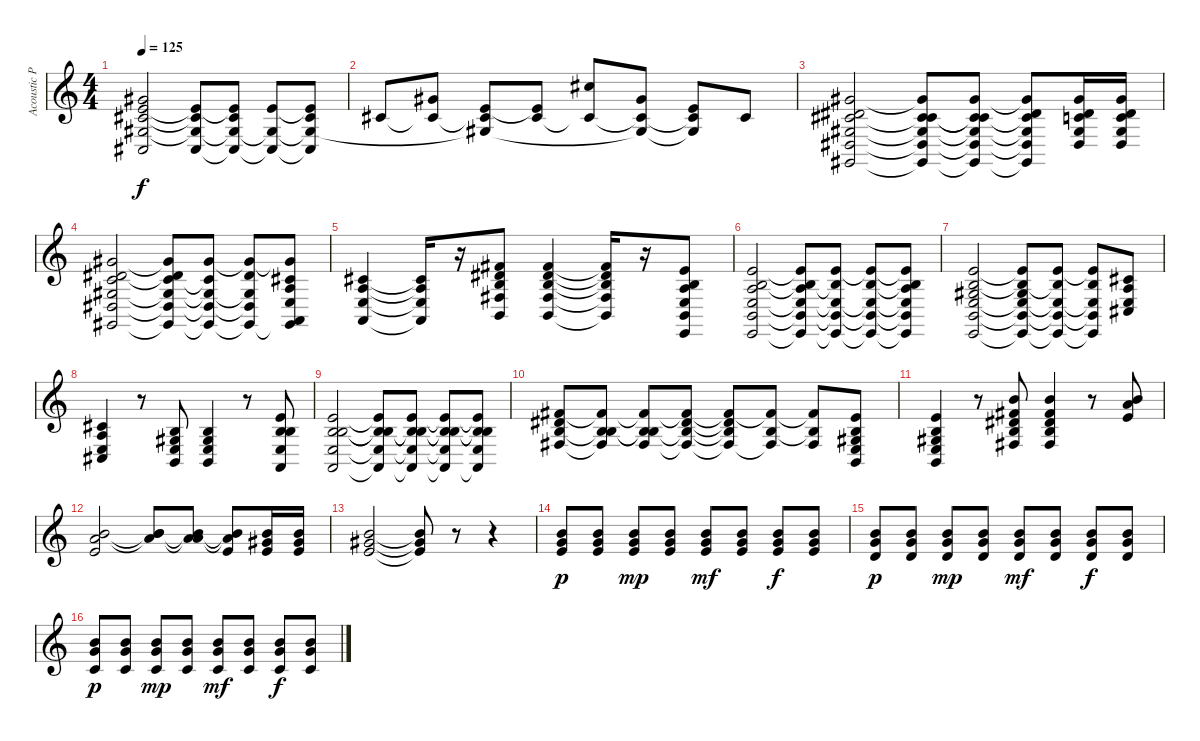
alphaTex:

\track ("Acoustic Piano (Staff 1)" "Acoustic P") {instrument acousticgrandpiano}
\staff {score}
\tuning (E4 B3 G3 D3 A2 E2 B1) {hide}
\ts (4 4)
\tempo 125
\clef g2
\ks c
(0.1 2.2 1.3 18.4 4.5).2{dy f} (0.1{t} 2.2{t} 1.3{t} 4.5).8 (0.1{t} 2.2 1.3{t} 4.5{t}).8 (0.1 1.3{t} 4.5{t}).8 (0.1{t} 2.2 1.3{t} 4.5{t}).8 |
2.2.8 (4.1 2.2{t}).8 (0.1 2.2{t} 1.3{t}).8 (0.1{t} 2.2).8 (9.1 2.2{t}).8 (4.1 2.2{t} 1.3{t}).8 (0.1 2.2{t} 1.3{t}).8 2.2.8 |
(4.1 4.2 6.3 6.4 6.5 4.6).2 (4.1{t} 2.2 6.3{t} 6.4{t} 6.5{t} 4.6{t}).8 (4.1 2.2{t} 6.3{t} 6.4{t} 6.5{t} 4.6{t}).8 (4.1{t} 4.2 6.3{t} 6.4{t} 6.5{t} 4.6{t}).8 (4.1 1.2 8.3 6.4 6.5).16 (4.1 1.2 1.3 1.4 18.5).16 |
(4.1 1.2 1.3 1.4 18.5 4.6).2 (4.1{t} 1.2 1.3{t} 1.4{t} 18.5{t} 4.6{t}).8 (4.1 1.2{t} 1.3{t} 1.4{t} 4.6{t}).8 (4.1{t} 4.2 1.3{t} 1.4{t} 4.6{t}).8 (4.1{t} 2.2 2.3 2.4 0.5 4.6{t}).8 |
(2.2 2.3 2.4 0.5).4 (2.2{t} 2.3{t} 2.4{t} 0.5{t}).16 r.16 (2.1 0.2 8.3 4.4 2.5).8 (2.1 4.2 4.3 4.4 2.5).4 (2.1{t} 4.2{t} 4.3{t} 4.4{t} 2.5{t}).16 r.16 (0.1 0.2 2.3 2.4 2.5 0.6).8 |
(0.1 0.2 2.3 2.4 2.5 0.6).2 (0.1{t} 0.2{t} 2.3 2.4{t} 2.5{t} 0.6{t}).8 (0.1 0.2{t} 2.4{t} 2.5{t} 0.6{t}).8 (0.1{t} 0.2 2.4{t} 2.5{t} 0.6{t}).8 (0.1{t} 0.2{t} 2.3 2.4{t} 2.5{t} 0.6{t}).8 |
(0.1 0.2 1.3 2.4 2.5 0.6).2 (0.1{t} 0.2{t} 1.3 2.4{t} 2.5{t} 0.6{t}).8 (0.1 0.2{t} 2.4{t} 2.5{t} 0.6{t}).8 (0.1{t} 0.2 2.4{t} 2.5{t} 0.6{t}).8 (2.2 2.3 2.4 4.5).8 |
(2.2 2.3 2.4 4.5).4 r.8 (0.2 1.3 2.4 2.5).8 (0.2 1.3 2.4 2.5).4 r.8 (0.1 0.2 4.3 2.4 0.5).8 |
(0.1 0.2 4.3 2.4 0.5).2 (0.1{t} 0.2{t} 4.3{t} 2.4{t} 0.5{t}).8 (0.1 0.2{t} 4.3{t} 2.4{t} 0.5{t}).8 (0.1{t} 0.2{t} 4.3{t} 2.4{t} 0.5{t}).8 (0.1{t} 0.2{t} 4.3{t} 2.4 0.5{t}).8 |
(2.1 4.2 4.3 4.4).8 (2.1{t} 0.2 4.3{t} 4.4{t}).8 (2.1{t} 0.2{t} 4.3{t} 4.4).8 (2.1{t} 4.2 4.3{t} 4.4{t}).8 (2.1{t} 4.2{t} 4.3{t} 4.4{t}).8 (2.1{t} 0.2 4.4{t}).8 (2.1{t} 0.2{t} 4.4).8 (0.1 0.2 1.3 2.4 2.5).8 |
(0.1 0.2 1.3 2.4 2.5).4 r.8 (2.1 0.2 8.3 21.4 9.5).8 (2.1 0.2 8.3 21.4 9.5).4 r.8 (7.1 10.2 9.3).8 |
(0.1 10.2 16.3).2 (7.1 10.2{t} 16.3{t}).8 (5.1 10.2{t} 16.3{t}).8 (0.1 10.2{t} 16.3{t}).8 (7.1 9.2 9.3).16 (0.1 9.2 16.3).16 |
(0.1 9.2 16.3).2 (0.1{t} 9.2{t} 16.3{t}).8 r.8 r.4 |
(0.1 8.2 16.3).8{dy p} (7.1 8.2 9.3).8 (7.1 8.2 9.3).8{dy mp} (7.1 8.2 9.3).8 (7.1 8.2 9.3).8{dy mf} (7.1 8.2 9.3).8 (7.1 8.2 9.3).8{dy f} (7.1 8.2 9.3).8 |
(3.1 3.2 16.3).8{dy p} (3.1 3.2 16.3).8 (3.1 3.2 16.3).8{dy mp} (3.1 3.2 16.3).8 (3.1 3.2 16.3).8{dy mf} (3.1 3.2 16.3).8 (3.1 3.2 16.3).8{dy f} (3.1 3.2 16.3).8 |
(3.1 1.2 16.3).8{dy p} (3.1 1.2 16.3).8 (3.1 1.2 16.3).8{dy mp} (3.1 1.2 16.3).8 (3.1 1.2 16.3).8{dy mf} (3.1 1.2 16.3).8 (3.1 1.2 16.3).8{dy f} (3.1 1.2 16.3).8
